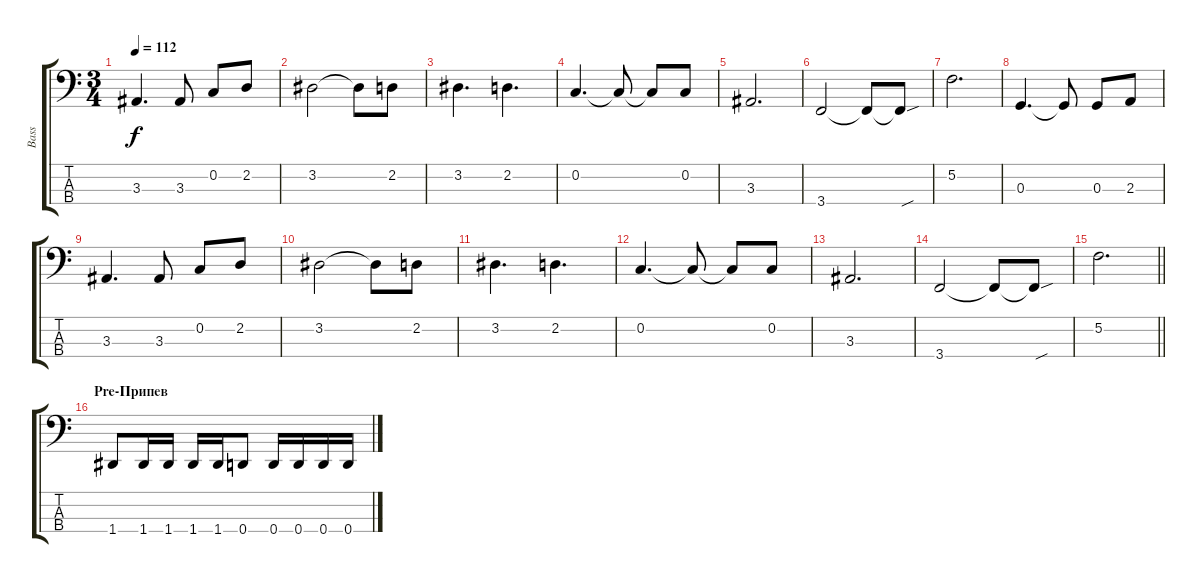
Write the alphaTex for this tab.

\track ("Bass" "Bass") {instrument electricbassfinger}
\staff {score tabs}
\tuning (F2 C2 G1 D1) {hide}
\ts (3 4)
\tempo 112
\clef f4
\ks c
3.3.4{d dy f} 3.3.8 0.2.8 2.2.8 |
3.2.2 3.2{t}.8 2.2.8 |
3.2.4{d} 2.2.4{d} |
0.2.4{d} 0.2{t}.8 0.2{t}.8 0.2.8 |
3.3.2{d} |
3.4.2 3.4{t}.8 3.4{sou t}.8 |
5.2.2{d} |
0.3.4{d} 0.3{t}.8 0.3.8 2.3.8 |
3.3.4{d} 3.3.8 0.2.8 2.2.8 |
3.2.2 3.2{t}.8 2.2.8 |
3.2.4{d} 2.2.4{d} |
0.2.4{d} 0.2{t}.8 0.2{t}.8 0.2.8 |
3.3.2{d} |
3.4.2 3.4{t}.8 3.4{sou t}.8 |
\barLineRight lightlight
5.2.2{d} |
\section ("" "Pre-Припев")
1.4.8 1.4.16 1.4.16 1.4.16 1.4.16 0.4.8 0.4.16 0.4.16 0.4.16 0.4.16
